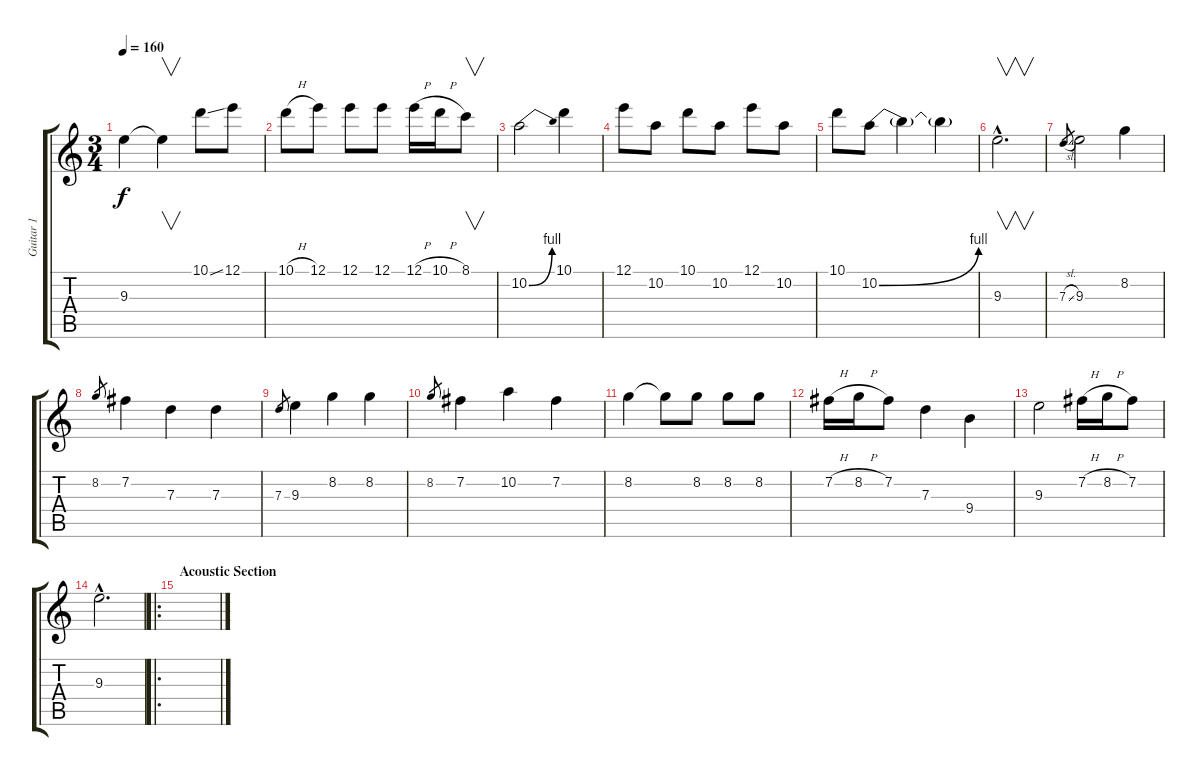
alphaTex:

\track ("Guitar 1" "Guitar 1") {instrument distortionguitar}
\staff {score tabs}
\tuning (E4 B3 G3 D3 A2 E2) {hide}
\ts (3 4)
\tempo 160
\clef g2
\ks c
9.3.4{dy f} 9.3{t}.4{v} 10.1{ss}.8 12.1.8 |
10.1{h}.8 12.1.8 12.1.8 12.1.8 12.1{h}.16 10.1{h}.16 8.1.8{v} |
10.2{be (bend 0 0 60 4)}.2 10.1.4 |
12.1.8 10.2.8 10.1.8 10.2.8 12.1.8 10.2.8 |
10.1.8 10.2{be (bend 0 0 60 4)}.8 10.2{t}.4 10.2{t}.4 |
9.3{hac}.2{v d} |
7.3{sl}.8{gr} 9.3.2 8.2.4 |
8.2.8{gr} 7.2.4 7.3.4 7.3.4 |
7.3.8{gr} 9.3.4 8.2.4 8.2.4 |
8.2.8{gr} 7.2.4 10.2.4 7.2.4 |
8.2.4 8.2{t}.8 8.2.8 8.2.8 8.2.8 |
7.2{h}.16 8.2{h}.16 7.2.8 7.3.4 9.4.4 |
9.3.2 7.2{h}.16 8.2{h}.16 7.2.8 |
9.3{hac}.2{d} |
\ro
\section ("" "Acoustic Section")
